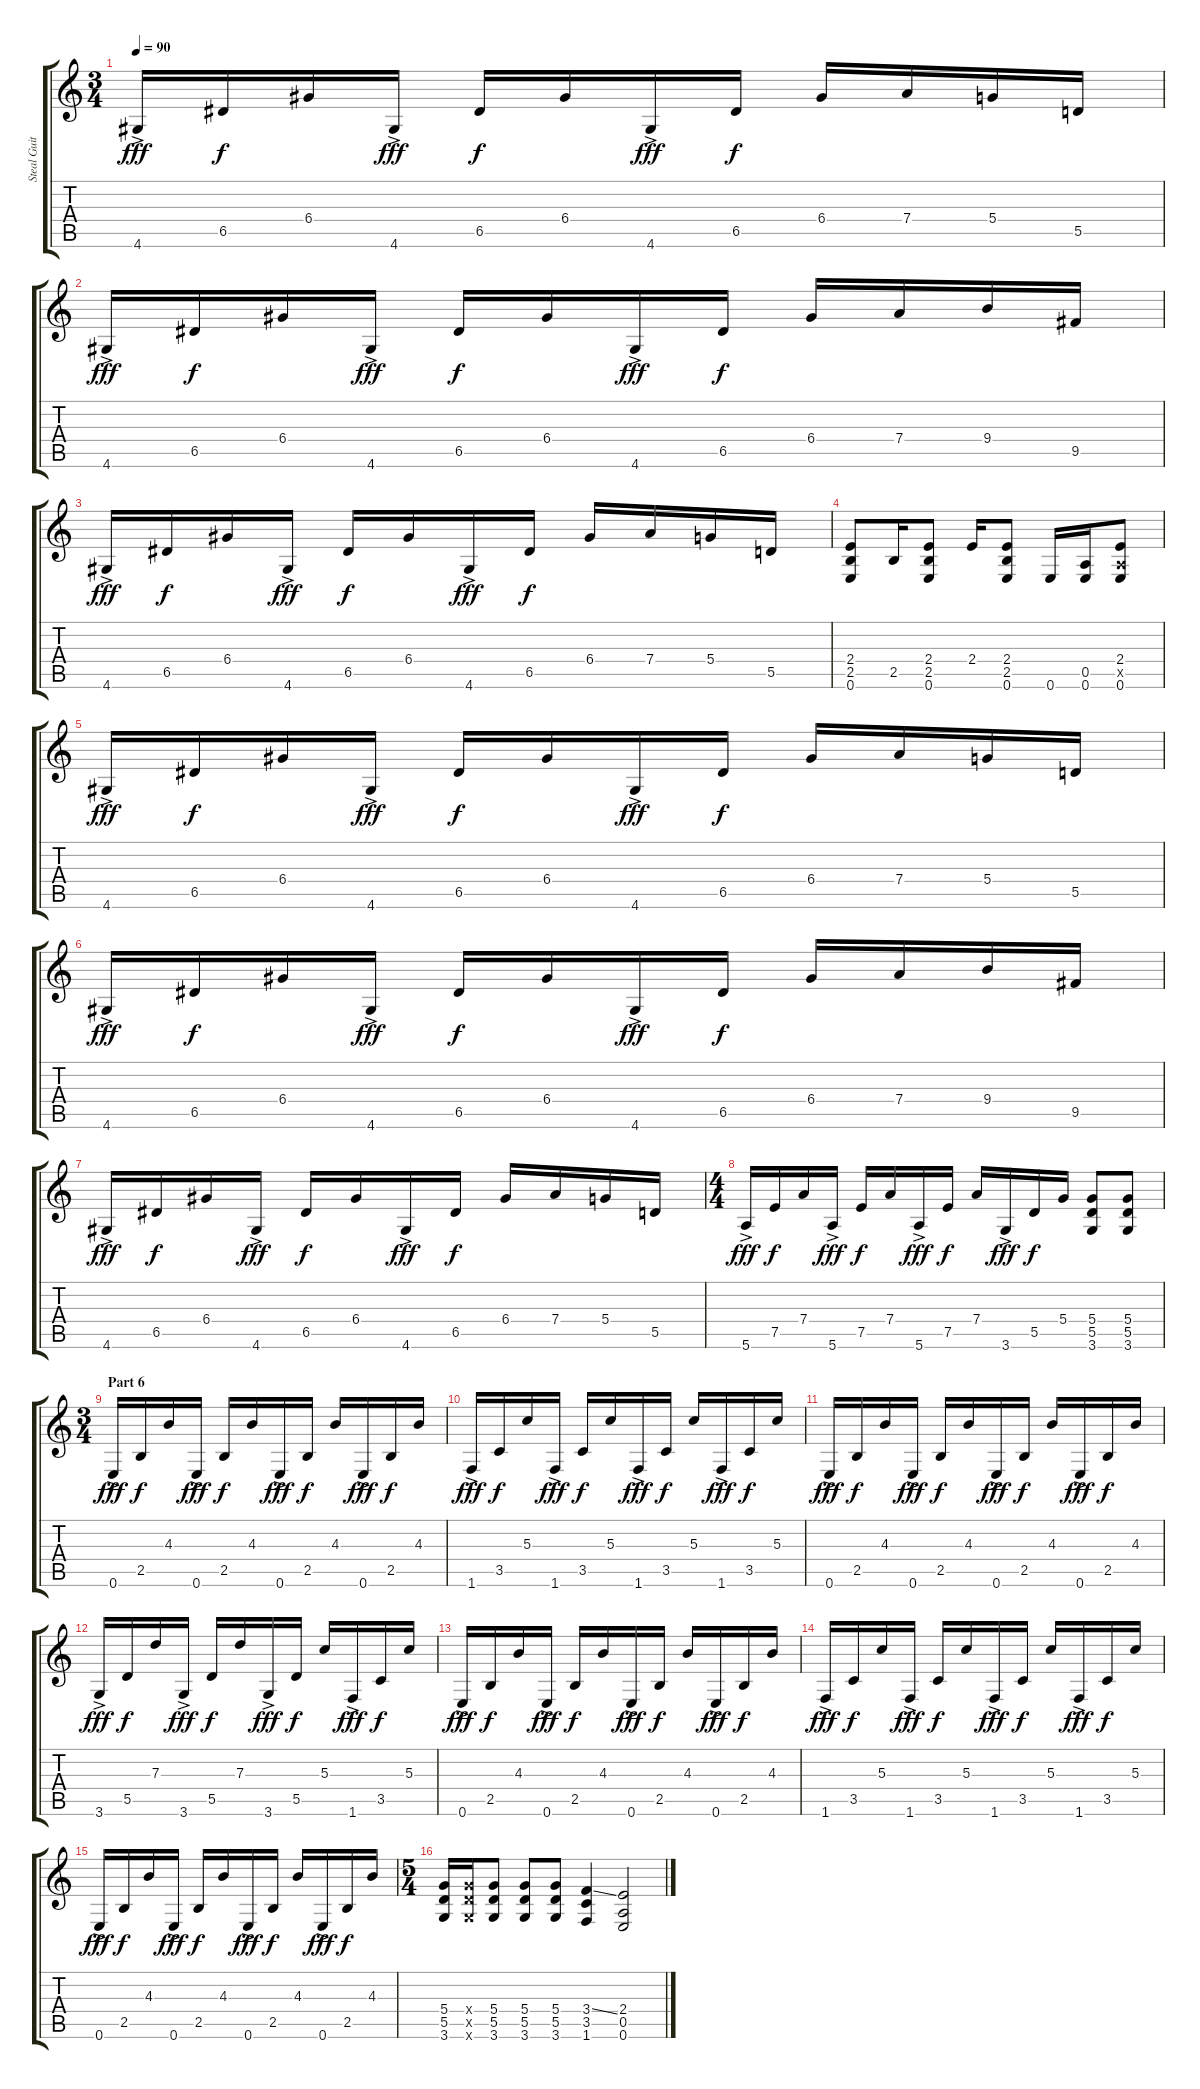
\track ("Steal Guitar (rythm)" "Steal Guit") {instrument acousticguitarsteel}
\staff {score tabs}
\tuning (E4 B3 G3 D3 A2 E2) {hide}
\ts (3 4)
\tempo 90
\clef g2
\ks c
4.6{ac}.16{dy fff} 6.5.16{dy f} 6.4.16 4.6{ac}.16{dy fff} 6.5.16{dy f} 6.4.16 4.6{ac}.16{dy fff} 6.5.16{dy f} 6.4.16 7.4.16 5.4.16 5.5.16 |
4.6{ac}.16{dy fff} 6.5.16{dy f} 6.4.16 4.6{ac}.16{dy fff} 6.5.16{dy f} 6.4.16 4.6{ac}.16{dy fff} 6.5.16{dy f} 6.4.16 7.4.16 9.4.16 9.5.16 |
4.6{ac}.16{dy fff} 6.5.16{dy f} 6.4.16 4.6{ac}.16{dy fff} 6.5.16{dy f} 6.4.16 4.6{ac}.16{dy fff} 6.5.16{dy f} 6.4.16 7.4.16 5.4.16 5.5.16 |
(2.4 2.5 0.6).8 2.5.16 (2.4 2.5 0.6).8 2.4.16 (2.4 2.5 0.6).8 0.6.16 (0.5 0.6).16 (2.4 0.5{x} 0.6).8 |
4.6{ac}.16{dy fff} 6.5.16{dy f} 6.4.16 4.6{ac}.16{dy fff} 6.5.16{dy f} 6.4.16 4.6{ac}.16{dy fff} 6.5.16{dy f} 6.4.16 7.4.16 5.4.16 5.5.16 |
4.6{ac}.16{dy fff} 6.5.16{dy f} 6.4.16 4.6{ac}.16{dy fff} 6.5.16{dy f} 6.4.16 4.6{ac}.16{dy fff} 6.5.16{dy f} 6.4.16 7.4.16 9.4.16 9.5.16 |
4.6{ac}.16{dy fff} 6.5.16{dy f} 6.4.16 4.6{ac}.16{dy fff} 6.5.16{dy f} 6.4.16 4.6{ac}.16{dy fff} 6.5.16{dy f} 6.4.16 7.4.16 5.4.16 5.5.16 |
\ts (4 4)
5.6{ac}.16{dy fff} 7.5.16{dy f} 7.4.16 5.6{ac}.16{dy fff} 7.5.16{dy f} 7.4.16 5.6{ac}.16{dy fff} 7.5.16{dy f} 7.4.16 3.6{ac}.16{dy fff} 5.5.16{dy f} 5.4.16 (5.4 5.5 3.6).8 (5.4 5.5 3.6).8 |
\ts (3 4)
\section ("" "Part 6")
0.6{ac}.16{dy fff} 2.5.16{dy f} 4.3.16 0.6{ac}.16{dy fff} 2.5.16{dy f} 4.3.16 0.6{ac}.16{dy fff} 2.5.16{dy f} 4.3.16 0.6{ac}.16{dy fff} 2.5.16{dy f} 4.3.16 |
1.6{ac}.16{dy fff} 3.5.16{dy f} 5.3.16 1.6{ac}.16{dy fff} 3.5.16{dy f} 5.3.16 1.6{ac}.16{dy fff} 3.5.16{dy f} 5.3.16 1.6{ac}.16{dy fff} 3.5.16{dy f} 5.3.16 |
0.6{ac}.16{dy fff} 2.5.16{dy f} 4.3.16 0.6{ac}.16{dy fff} 2.5.16{dy f} 4.3.16 0.6{ac}.16{dy fff} 2.5.16{dy f} 4.3.16 0.6{ac}.16{dy fff} 2.5.16{dy f} 4.3.16 |
3.6{ac}.16{dy fff} 5.5.16{dy f} 7.3.16 3.6{ac}.16{dy fff} 5.5.16{dy f} 7.3.16 3.6{ac}.16{dy fff} 5.5.16{dy f} 5.3.16 1.6{ac}.16{dy fff} 3.5.16{dy f} 5.3.16 |
0.6{ac}.16{dy fff} 2.5.16{dy f} 4.3.16 0.6{ac}.16{dy fff} 2.5.16{dy f} 4.3.16 0.6{ac}.16{dy fff} 2.5.16{dy f} 4.3.16 0.6{ac}.16{dy fff} 2.5.16{dy f} 4.3.16 |
1.6{ac}.16{dy fff} 3.5.16{dy f} 5.3.16 1.6{ac}.16{dy fff} 3.5.16{dy f} 5.3.16 1.6{ac}.16{dy fff} 3.5.16{dy f} 5.3.16 1.6{ac}.16{dy fff} 3.5.16{dy f} 5.3.16 |
0.6{ac}.16{dy fff} 2.5.16{dy f} 4.3.16 0.6{ac}.16{dy fff} 2.5.16{dy f} 4.3.16 0.6{ac}.16{dy fff} 2.5.16{dy f} 4.3.16 0.6{ac}.16{dy fff} 2.5.16{dy f} 4.3.16 |
\ts (5 4)
(5.4 5.5 3.6).16 (5.4{x} 5.5{x} 3.6{x}).16 (5.4 5.5 3.6).8 (5.4 5.5 3.6).8 (5.4 5.5 3.6).8 (3.4{ss} 3.5 1.6).4 (2.4 0.5 0.6).2
